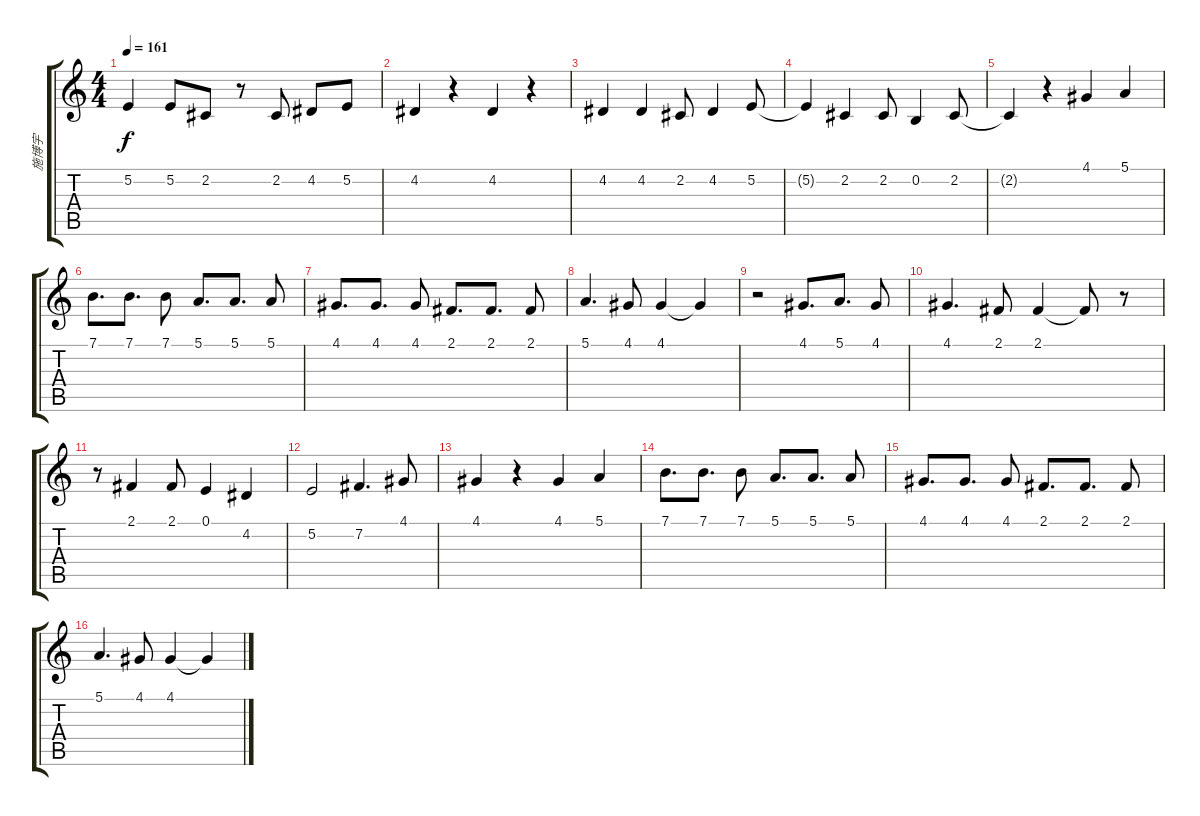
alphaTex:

\track ("施博宇" "施博宇") {instrument lead1square}
\staff {score tabs}
\tuning (E4 B3 G3 D3 A2 E2) {hide}
\ts (4 4)
\tempo 161
\clef g2
\ks c
5.2.4{dy f} 5.2.8 2.2.8 r.8 2.2.8 4.2.8 5.2.8 |
4.2.4 r.4 4.2.4 r.4 |
4.2.4 4.2.4 2.2.8 4.2.4 5.2.8 |
5.2{t}.4 2.2.4 2.2.8 0.2.4 2.2.8 |
2.2{t}.4 r.4 4.1.4 5.1.4 |
7.1.8{d} 7.1.8{d} 7.1.8 5.1.8{d} 5.1.8{d} 5.1.8 |
4.1.8{d} 4.1.8{d} 4.1.8 2.1.8{d} 2.1.8{d} 2.1.8 |
5.1.4{d} 4.1.8 4.1.4 4.1{t}.4 |
r.2 4.1.8{d} 5.1.8{d} 4.1.8 |
4.1.4{d} 2.1.8 2.1.4 2.1{t}.8 r.8 |
r.8 2.1.4 2.1.8 0.1.4 4.2.4 |
5.2.2 7.2.4{d} 4.1.8 |
4.1.4 r.4 4.1.4 5.1.4 |
7.1.8{d} 7.1.8{d} 7.1.8 5.1.8{d} 5.1.8{d} 5.1.8 |
4.1.8{d} 4.1.8{d} 4.1.8 2.1.8{d} 2.1.8{d} 2.1.8 |
5.1.4{d} 4.1.8 4.1.4 4.1{t}.4
